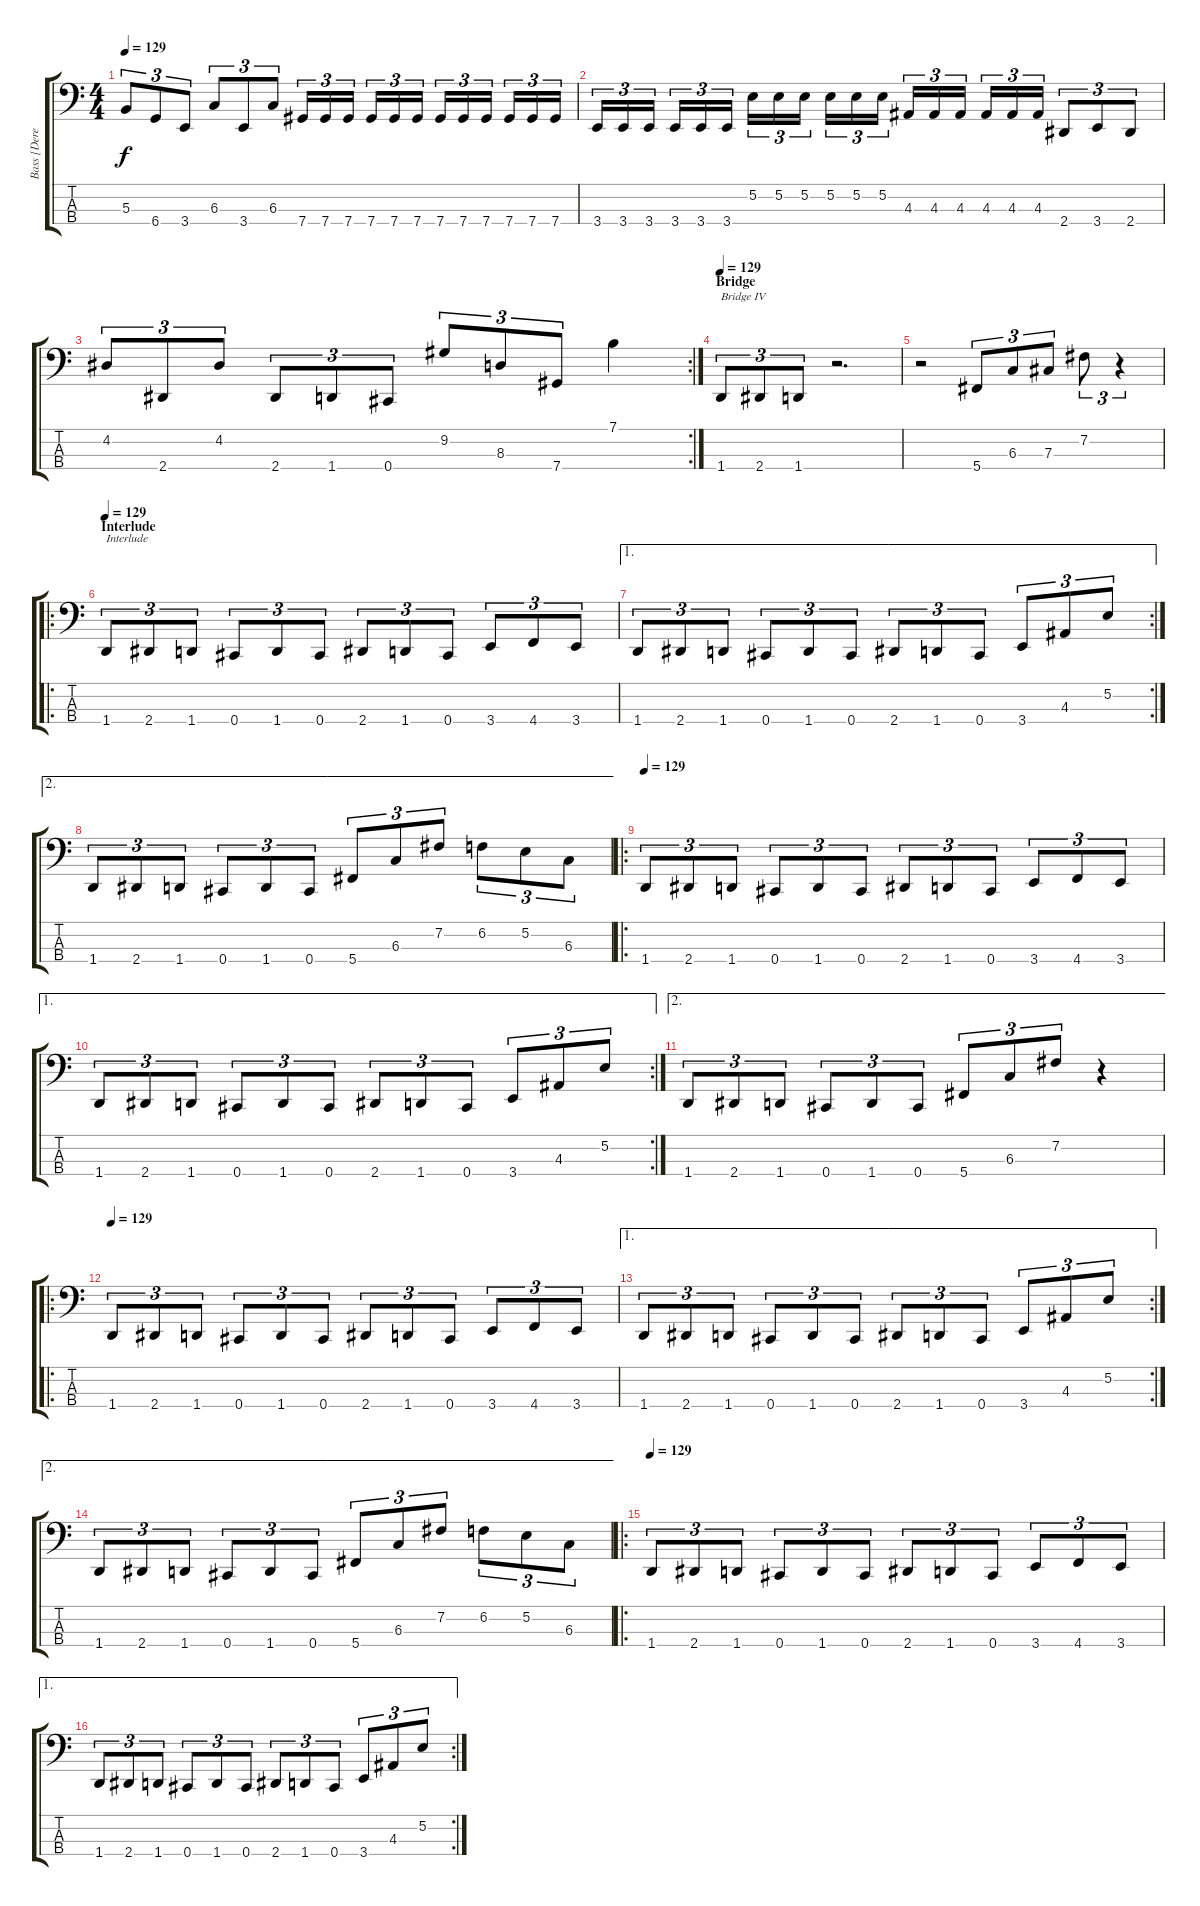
\track ("Bass [Derek Boyer]" "Bass [Dere") {instrument electricbasspick}
\staff {score tabs}
\tuning (E2 B1 Gb1 Db1) {hide}
\ts (4 4)
\tempo 129
\clef f4
\ks c
5.3.8{tu (3 2) dy f} 6.4.8{tu (3 2)} 3.4.8{tu (3 2)} 6.3.8{tu (3 2)} 3.4.8{tu (3 2)} 6.3.8{tu (3 2)} 7.4.16{tu (3 2)} 7.4.16{tu (3 2)} 7.4.16{tu (3 2)} 7.4.16{tu (3 2)} 7.4.16{tu (3 2)} 7.4.16{tu (3 2)} 7.4.16{tu (3 2)} 7.4.16{tu (3 2)} 7.4.16{tu (3 2)} 7.4.16{tu (3 2)} 7.4.16{tu (3 2)} 7.4.16{tu (3 2)} |
3.4.16{tu (3 2)} 3.4.16{tu (3 2)} 3.4.16{tu (3 2)} 3.4.16{tu (3 2)} 3.4.16{tu (3 2)} 3.4.16{tu (3 2)} 5.2.16{tu (3 2)} 5.2.16{tu (3 2)} 5.2.16{tu (3 2)} 5.2.16{tu (3 2)} 5.2.16{tu (3 2)} 5.2.16{tu (3 2)} 4.3.16{tu (3 2)} 4.3.16{tu (3 2)} 4.3.16{tu (3 2)} 4.3.16{tu (3 2)} 4.3.16{tu (3 2)} 4.3.16{tu (3 2)} 2.4.8{tu (3 2)} 3.4.8{tu (3 2)} 2.4.8{tu (3 2)} |
\rc 2
4.2.8{tu (3 2)} 2.4.8{tu (3 2)} 4.2.8{tu (3 2)} 2.4.8{tu (3 2)} 1.4.8{tu (3 2)} 0.4.8{tu (3 2)} 9.2.8{tu (3 2)} 8.3.8{tu (3 2)} 7.4.8{tu (3 2)} 7.1.4 |
\section ("" "Bridge")
\tempo 129
1.4.8{tu (3 2) txt "Bridge IV"} 2.4.8{tu (3 2)} 1.4.8{tu (3 2)} r.2{d} |
r.2 5.4.8{tu (3 2)} 6.3.8{tu (3 2)} 7.3.8{tu (3 2)} 7.2.8{tu (3 2)} r.4{tu (3 2)} |
\ro
\section ("" "Interlude")
\tempo 129
1.4.8{tu (3 2) txt "Interlude"} 2.4.8{tu (3 2)} 1.4.8{tu (3 2)} 0.4.8{tu (3 2)} 1.4.8{tu (3 2)} 0.4.8{tu (3 2)} 2.4.8{tu (3 2)} 1.4.8{tu (3 2)} 0.4.8{tu (3 2)} 3.4.8{tu (3 2)} 4.4.8{tu (3 2)} 3.4.8{tu (3 2)} |
\ae 1
\rc 2
1.4.8{tu (3 2)} 2.4.8{tu (3 2)} 1.4.8{tu (3 2)} 0.4.8{tu (3 2)} 1.4.8{tu (3 2)} 0.4.8{tu (3 2)} 2.4.8{tu (3 2)} 1.4.8{tu (3 2)} 0.4.8{tu (3 2)} 3.4.8{tu (3 2)} 4.3.8{tu (3 2)} 5.2.8{tu (3 2)} |
\ae 2
1.4.8{tu (3 2)} 2.4.8{tu (3 2)} 1.4.8{tu (3 2)} 0.4.8{tu (3 2)} 1.4.8{tu (3 2)} 0.4.8{tu (3 2)} 5.4.8{tu (3 2)} 6.3.8{tu (3 2)} 7.2.8{tu (3 2)} 6.2.8{tu (3 2)} 5.2.8{tu (3 2)} 6.3.8{tu (3 2)} |
\ro
\tempo 129
1.4.8{tu (3 2)} 2.4.8{tu (3 2)} 1.4.8{tu (3 2)} 0.4.8{tu (3 2)} 1.4.8{tu (3 2)} 0.4.8{tu (3 2)} 2.4.8{tu (3 2)} 1.4.8{tu (3 2)} 0.4.8{tu (3 2)} 3.4.8{tu (3 2)} 4.4.8{tu (3 2)} 3.4.8{tu (3 2)} |
\ae 1
\rc 2
1.4.8{tu (3 2)} 2.4.8{tu (3 2)} 1.4.8{tu (3 2)} 0.4.8{tu (3 2)} 1.4.8{tu (3 2)} 0.4.8{tu (3 2)} 2.4.8{tu (3 2)} 1.4.8{tu (3 2)} 0.4.8{tu (3 2)} 3.4.8{tu (3 2)} 4.3.8{tu (3 2)} 5.2.8{tu (3 2)} |
\ae 2
1.4.8{tu (3 2)} 2.4.8{tu (3 2)} 1.4.8{tu (3 2)} 0.4.8{tu (3 2)} 1.4.8{tu (3 2)} 0.4.8{tu (3 2)} 5.4.8{tu (3 2)} 6.3.8{tu (3 2)} 7.2.8{tu (3 2)} r.4 |
\ro
\tempo 129
1.4.8{tu (3 2)} 2.4.8{tu (3 2)} 1.4.8{tu (3 2)} 0.4.8{tu (3 2)} 1.4.8{tu (3 2)} 0.4.8{tu (3 2)} 2.4.8{tu (3 2)} 1.4.8{tu (3 2)} 0.4.8{tu (3 2)} 3.4.8{tu (3 2)} 4.4.8{tu (3 2)} 3.4.8{tu (3 2)} |
\ae 1
\rc 2
1.4.8{tu (3 2)} 2.4.8{tu (3 2)} 1.4.8{tu (3 2)} 0.4.8{tu (3 2)} 1.4.8{tu (3 2)} 0.4.8{tu (3 2)} 2.4.8{tu (3 2)} 1.4.8{tu (3 2)} 0.4.8{tu (3 2)} 3.4.8{tu (3 2)} 4.3.8{tu (3 2)} 5.2.8{tu (3 2)} |
\ae 2
1.4.8{tu (3 2)} 2.4.8{tu (3 2)} 1.4.8{tu (3 2)} 0.4.8{tu (3 2)} 1.4.8{tu (3 2)} 0.4.8{tu (3 2)} 5.4.8{tu (3 2)} 6.3.8{tu (3 2)} 7.2.8{tu (3 2)} 6.2.8{tu (3 2)} 5.2.8{tu (3 2)} 6.3.8{tu (3 2)} |
\ro
\tempo 129
1.4.8{tu (3 2)} 2.4.8{tu (3 2)} 1.4.8{tu (3 2)} 0.4.8{tu (3 2)} 1.4.8{tu (3 2)} 0.4.8{tu (3 2)} 2.4.8{tu (3 2)} 1.4.8{tu (3 2)} 0.4.8{tu (3 2)} 3.4.8{tu (3 2)} 4.4.8{tu (3 2)} 3.4.8{tu (3 2)} |
\ae 1
\rc 2
1.4.8{tu (3 2)} 2.4.8{tu (3 2)} 1.4.8{tu (3 2)} 0.4.8{tu (3 2)} 1.4.8{tu (3 2)} 0.4.8{tu (3 2)} 2.4.8{tu (3 2)} 1.4.8{tu (3 2)} 0.4.8{tu (3 2)} 3.4.8{tu (3 2)} 4.3.8{tu (3 2)} 5.2.8{tu (3 2)}
